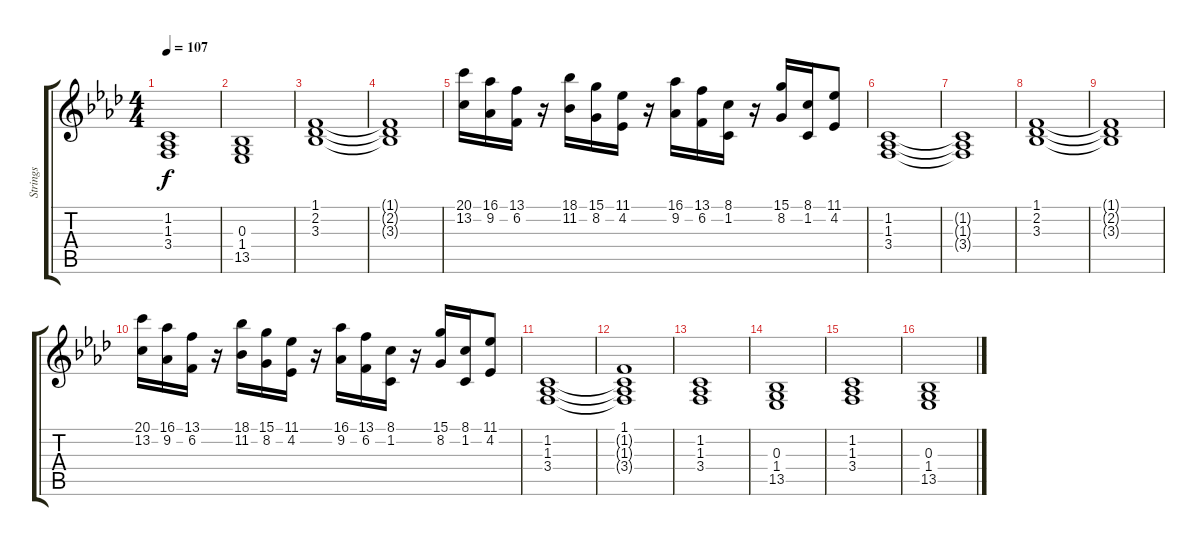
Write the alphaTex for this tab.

\track ("Strings" "Strings") {instrument synthstrings1}
\staff {score tabs}
\tuning (E4 B3 G3 D3 A2 E2) {hide}
\ts (4 4)
\tempo 107
\clef g2
\ks ab
(1.2 1.3 3.4).1{dy f} |
(0.3 1.4 13.5).1 |
(1.1 2.2 3.3).1 |
(1.1{t} 2.2{t} 3.3{t}).1 |
(20.1 13.2).16 (16.1 9.2).16 (13.1 6.2).16 r.16 (18.1 11.2).16 (15.1 8.2).16 (11.1 4.2).16 r.16 (16.1 9.2).16 (13.1 6.2).16 (8.1 1.2).16 r.16 (15.1 8.2).16 (8.1 1.2).16 (11.1 4.2).8 |
(1.2 1.3 3.4).1 |
(1.2{t} 1.3{t} 3.4{t}).1 |
(1.1 2.2 3.3).1 |
(1.1{t} 2.2{t} 3.3{t}).1 |
(20.1 13.2).16 (16.1 9.2).16 (13.1 6.2).16 r.16 (18.1 11.2).16 (15.1 8.2).16 (11.1 4.2).16 r.16 (16.1 9.2).16 (13.1 6.2).16 (8.1 1.2).16 r.16 (15.1 8.2).16 (8.1 1.2).16 (11.1 4.2).8 |
(1.2 1.3 3.4).1 |
(1.1 1.2{t} 1.3{t} 3.4{t}).1 |
(1.2 1.3 3.4).1 |
(0.3 1.4 13.5).1 |
(1.2 1.3 3.4).1 |
(0.3 1.4 13.5).1
